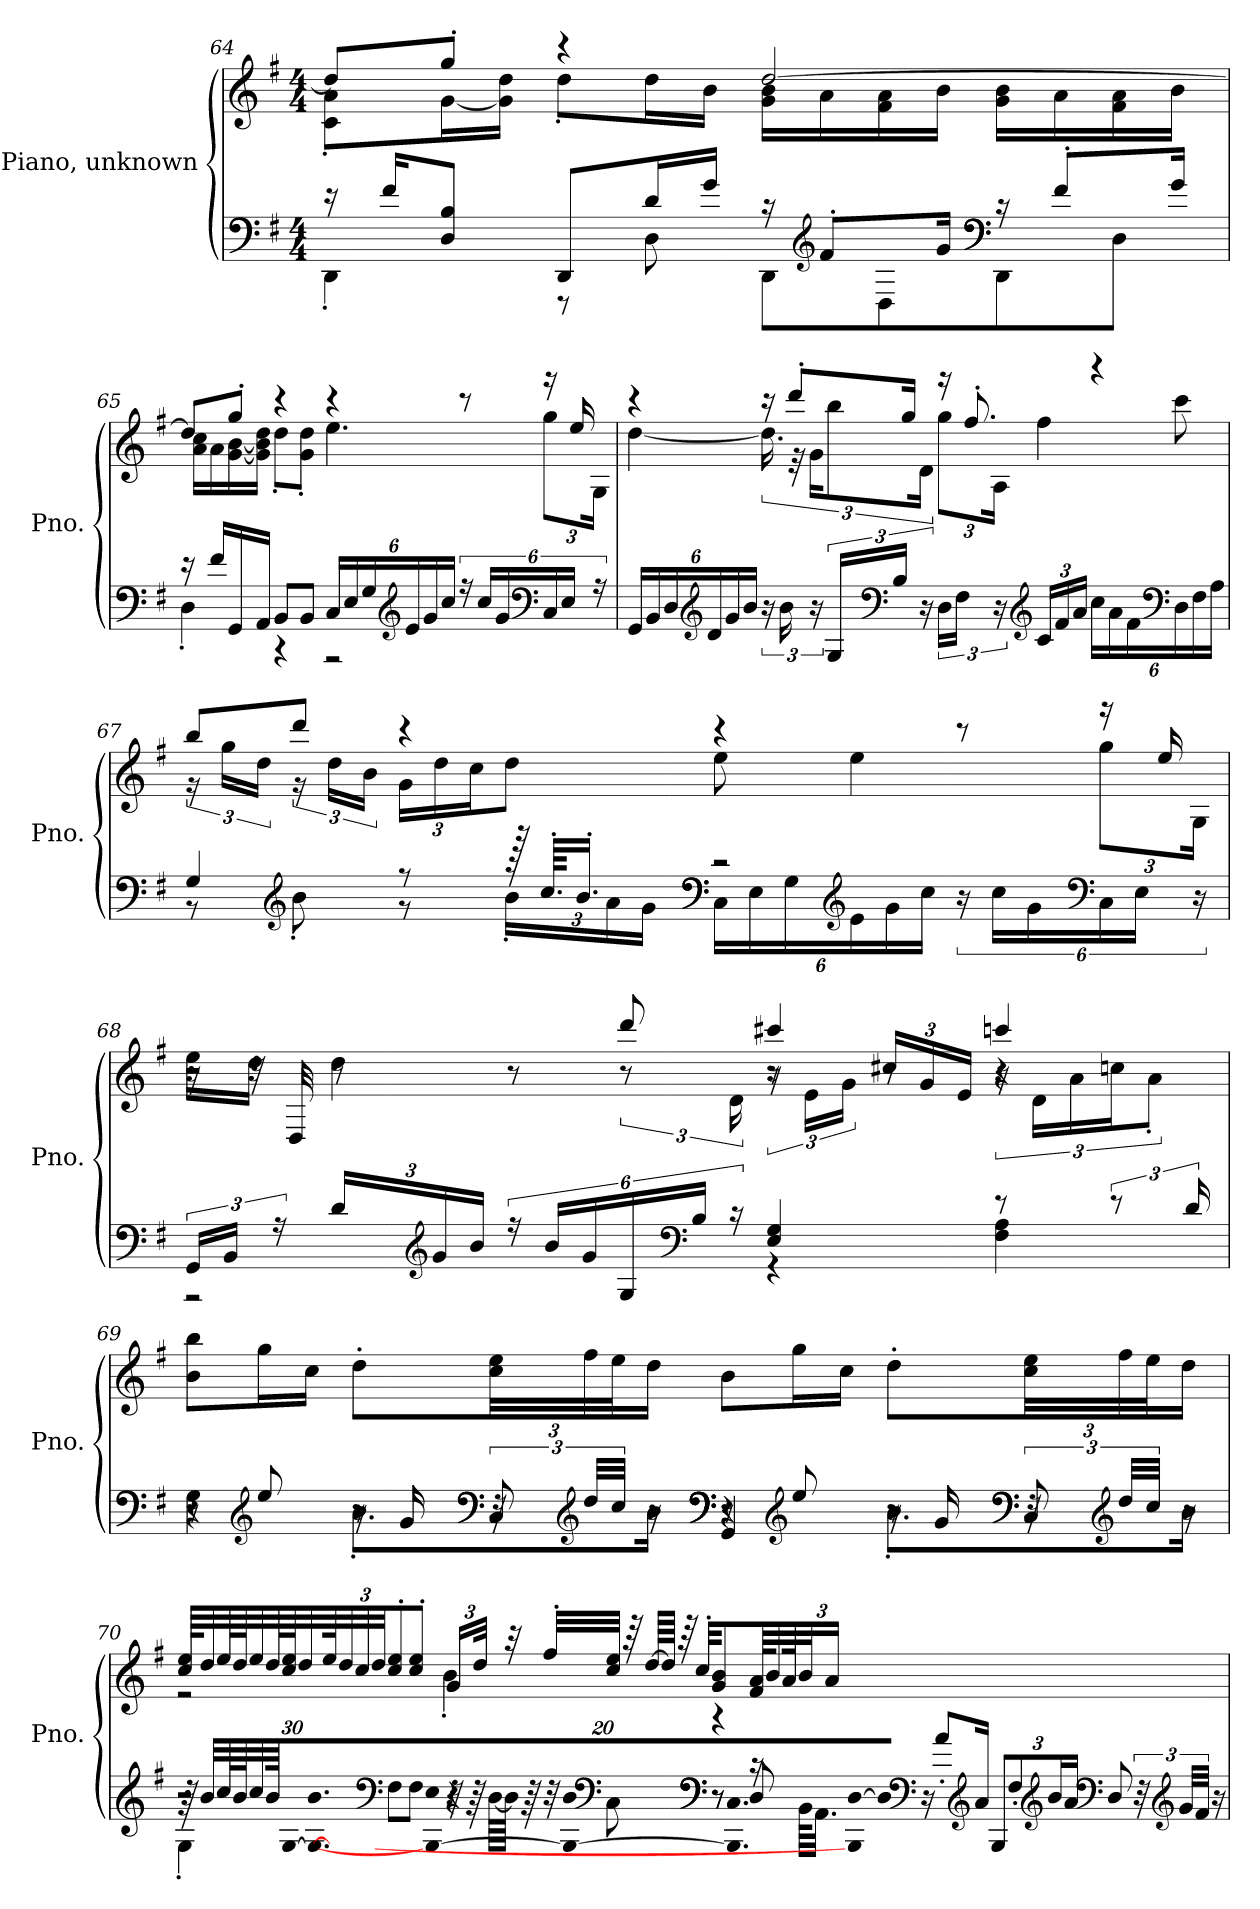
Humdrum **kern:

**kern	**kern
*part1	*part1
*staff2	*staff1
*I"Piano, unknown	*
*I'Pno.	*
*clefF4	*clefG2
*k[f#]	*k[f#]
*M4/4	*M4/4
=64	=64
*^	*^
16r	4DD'\	8dd/L]	8c\' 8a\'L
16f#/KL	.	.	.
8D/ 8B/J	.	8gg'/J	[16g\L
.	.	.	16g\] 16dd\JJ
8DD/L	8r	4r	8dd'\L
16d/L	8D\	.	16dd\L
16g/JJ	.	.	16b\JJ
16r	8DD\L	[2dd/	16g\ 16b\LL
*clefG2	*	*	*
8f#'/L	.	.	16a\
.	8D\	.	16f#\ 16a\
16g/Jk	.	.	16b\JJ
*clefF4	*	*	*
16r	8DD\	.	16g\ 16b\LL
8f#'/L	.	.	16a\
.	8D\J	.	16f#\ 16a\
16g/Jk	.	.	16b\JJ
!!LO:LB:g=z	!!
=65	=65	=65	=65
16r	4D'\	8dd/L]	16a\ 16cc\LL
16f#/LL	.	.	16a\
16GG/	.	8gg'/J	[16g\ [16b\
16AA/JJ	.	.	16g\] 16b\] 16dd\JJ
8BB/L	4r	4r	8dd'\L
8BB/J	.	.	8g\' 8dd\'J
*Xbrackettup	*	*	*
24C/LL	2r	4r	4.ee\
24E/	.	.	.
24G/	.	.	.
*clefG2	*	*	*
24e/	.	.	.
24g/	.	.	.
24cc/JJ	.	.	.
*brackettup	*	*	*
24r	.	8r	.
24cc/LL	.	.	.
24g/	.	.	.
*clefF4	*	*	*
*	*	*	*Xbrackettup
24C/	.	16r	12gg\L
24E/JJ	.	.	.
.	.	16ee/	.
24r	.	.	24G\Jk
*v	*v	*	*
!!LO:PB:g=z	!!
=66	=66	=66
*Xbrackettup	*	*
24GG/LL	4r	[4dd\
24BB/	.	.
24D/	.	.
*clefG2	*	*
24d/	.	.
24g/	.	.
24b/JJ	.	.
*brackettup	*	*brackettup
24r	16r	24.dd\]
24b\	.	.
.	8ddd'/L	48r
24r	.	24g\KL
*	*	*Xbrackettup
24G/LL	.	12bb\
*clefF4	*	*
24B/JJ	.	.
.	16gg/Jk	.
24r	.	24d\Jk
24D\LL	16r	12gg\L
24F#\JJ	.	.
.	8.ff#'/	.
24r	.	24A\Jk
*clefG2	*	*
*Xbrackettup	*	*
24c/LL	.	4ff#\
24f#/	.	.
24a/JJ	.	.
24cc\LL	4r	.
24a\	.	.
24f#\	.	.
*clefF4	*	*
24D\	.	8ccc\
24F#\	.	.
24A\JJ	.	.
!!LO:LB:g=z	!!
=67	=67	=67
*^	*	*
*	*	*	*brackettup
4G/	8r	8bb/L	24r
.	.	.	24gg\LL
.	.	.	24dd\JJ
*clefG2	*	*	*
.	8b'\	8ddd/J	24r
.	.	.	24dd\LL
.	.	.	24b\JJ
*	*	*	*Xbrackettup
8r	8r	4r	24g\LL
.	.	.	24dd\
.	.	.	24cc\J
128r	24b'\LL	.	8dd\J
64.cc'/KKLL	.	.	.
16.b'/JJ	.	.	.
.	24a\	.	.
.	24g\JJ	.	.
*clefF4	*	*	*
2r	24C\LL	4r	8ee\
.	24E\	.	.
.	24G\	.	.
*clefG2	*	*	*
.	24e\	.	4ee\
.	24g\	.	.
.	24cc\JJ	.	.
*	*brackettup	*	*
.	24r	8r	.
.	24cc\LL	.	.
.	24g\	.	.
*clefF4	*	*	*
.	24C\	16r	12gg\L
.	24E\JJ	.	.
.	.	16ee/	.
.	24r	.	24G\Jk
!!LO:LB:g=z
=68	=68	=68	=68
*	*	*	*^
24GG/LL	2r	2r	16ee\LL	16r
24BB/JJ	.	.	.	.
.	.	.	16dd\JJ	32r
24r	.	.	.	.
.	.	.	.	32D/
*Xbrackettup	*	*	*	*
24d/LL	.	.	4dd\	8r
*clefG2	*	*	*	*
24g/	.	.	.	.
24b/JJ	.	.	.	.
*brackettup	*	*	*	*
24r	.	.	.	8r
24b/LL	.	.	.	.
24g/	.	.	.	.
*	*	*	*brackettup	*
24G/	.	.	12r	8ddd/
*clefF4	*	*	*	*
24B/JJ	.	.	.	.
24r	.	.	24d\	.
4E/ 4G/	4r	4ccc#X/	24r	8r
.	.	.	24e\LL	.
.	.	.	24g\JJ	.
*	*	*	*	*Xbrackettup
.	.	.	8r	24cc#X/LL
.	.	.	.	24g/
.	.	.	.	24e/JJ
*	*	*	*brackettup	*
8r	4F#\ 4A\	4cccn/	24r	4r
.	.	.	24d\LL	.
.	.	.	24a\	.
12r	.	.	24ccn\J	.
.	.	.	12a'\J	.
24d/	.	.	.	.
*	*	*v	*v	*v
!!LO:LB:g=z
=69	=69	=69
*	*^	*
8r	4G\	4r	8b\ 8bb\L
*clefG2	*	*	*
8ee/	.	.	16gg\L
.	.	.	16cc\JJ
16r	8.b'\L	8r	8dd'\L
16g/	.	.	.
*clefF4	*	*	*
*	*	*	*Xbrackettup
48r	.	8C/	48cc\ 48ee\LL
*clefG2	*	*	*
48dd/LLL	.	.	48ff#\
48cc/JJJ	.	.	48ee\J
16r	16b\Jk	.	16dd\JJ
*clefF4	*	*	*
8r	4r	4GG/	8b\L
*clefG2	*	*	*
8ee/	.	.	16gg\L
.	.	.	16cc\JJ
16r	8.b'\L	8r	8dd'\L
16g/	.	.	.
*clefF4	*	*	*
48r	.	8C/	48cc\ 48ee\LL
*clefG2	*	*	*
48dd/LLL	.	.	48ff#\
48cc/JJJ	.	.	48ee\J
16r	16b\Jk	.	16dd\JJ
!!LO:LB:g=z
=70	=70	=70	=70
*	*	*	*^
64r	4G'\	2r	64cc/ 64ee/KLLL	2r
32b/LLL	.	.	32dd/	.
64cc/L	.	.	64ee/L	.
64b/J	.	.	64dd/J	.
32cc/	.	.	32ee/	.
64b/L	.	.	64dd/L	.
*Xbrackettup	*	*	*	*
!LO:N:vis=64	!	!	!	!
[960%17G/	.	.	64cc/ 64ee/J	.
.	.	.	32dd/	.
!LO:N:vis=64.	!	!	!	!
640%17G/_ 640%17b/	.	.	.	.
1920ryy	.	.	.	.
!LO:N:vis=64	!	!	!	!
960%17G/_ 960%17cc/	.	.	.	.
.	.	.	64ee/K	.
!LO:N:vis=64	!	!	!	!
960%17G/_ 960%17b/	.	.	48dd/	.
!LO:N:vis=64.	!	!	!	!
640%17G/_ 640%17a/	.	.	.	.
.	.	.	48cc/	.
.	.	.	48dd/JJ	.
1920ryy	.	.	.	.
!LO:N:vis=256	!	!	!	!
1920%17G/] [1920%17b/L	.	.	.	.
!LO:N:vis=256	!	!	!	!
1920%17b/JJJJJ]	.	.	.	.
*clefF4	*	*	*	*
16r	8F#\L	.	8cc/' 8ee/'	.
8a'/L	.	.	.	.
.	8F#\J	.	8cc/' 8ee/'J	.
*clefG2	*	*	*	*
16a/Jk	.	.	.	.
12G/L	32r	4r	24g/LL	4b'\
.	64r	.	.	.
.	.	.	48dd/JJk	.
.	[64b\LLLL	.	.	.
.	64b\JJJJ]	.	32r	.
.	64r	.	.	.
12dd'/	.	.	.	.
.	32r	.	32ff#'/LLL	.
*clefF4	*	*	*	*
.	8C\	.	32cc/ 32ee/JJJ	.
.	.	.	64r	.
*clefG2	*	*	*	*
24b/L	.	.	.	.
.	.	.	[64dd/LLLL	.
.	.	.	64dd/JJJJ]	.
.	.	.	64r	.
24a/JJ	.	.	.	.
.	.	.	32cc'/KKL	.
*clefF4	*	*	*	*
8D/	8r	8r	8g/ 8b/	4r
*brackettup	*	*	*	*
48r	16r	8D/	64f#/ 64a/KLL	.
.	.	.	32b/	.
*clefG2	*	*	*	*
48g/LLL	.	.	.	.
48f#/JJJ	.	.	.	.
.	.	.	64a/K	.
16r	64g\KLLL	.	48b/J	.
.	32.f#\JJJ	.	.	.
.	.	.	24a/JJ	.
*v	*v	*v	*	*
*	*v	*v
=	=
*-	*-
